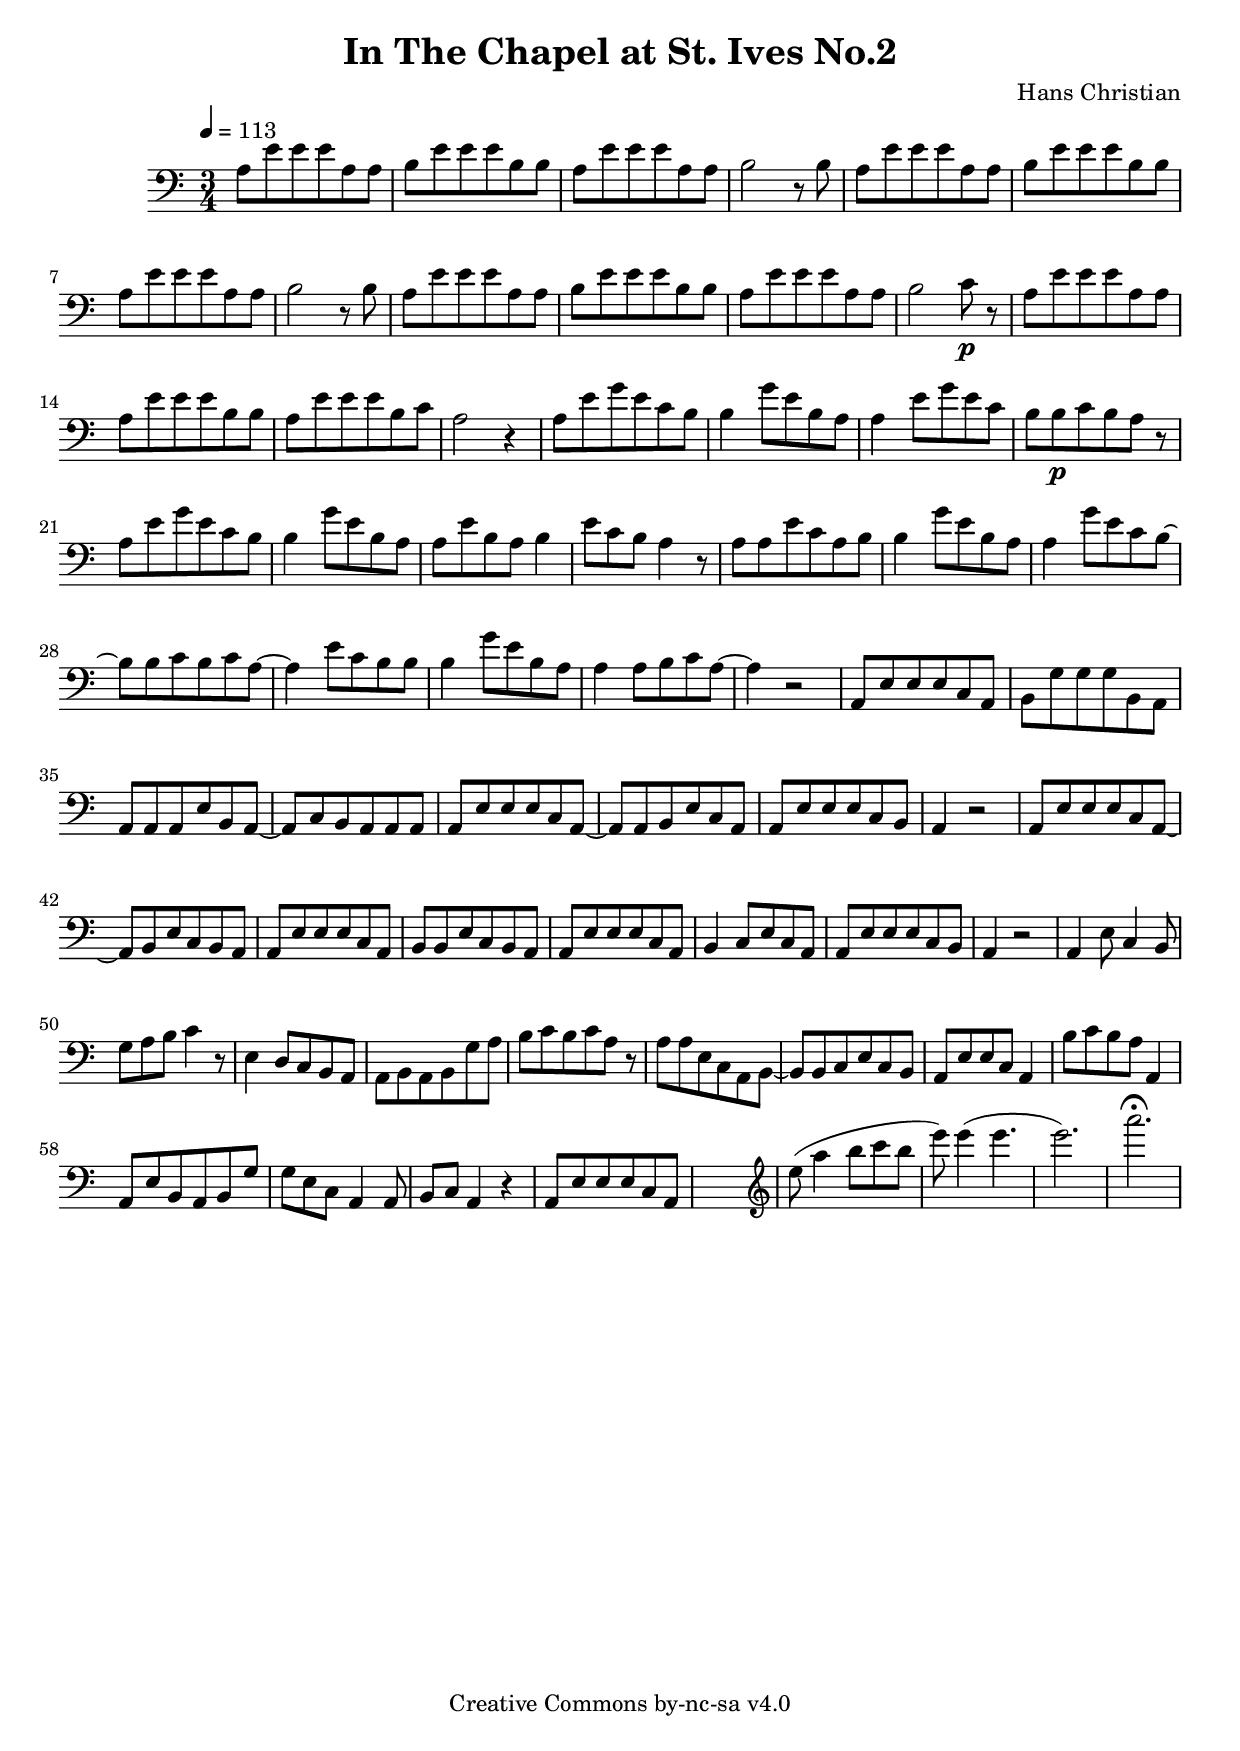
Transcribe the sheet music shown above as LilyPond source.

\header {
	title = "In The Chapel at St. Ives No.2"
	composer = "Hans Christian"
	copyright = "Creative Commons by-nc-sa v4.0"
}

\score {
	\new Staff \with {midiInstrument = #"cello"} <<
	\clef bass
	\time 3/4
	\tempo 4=113
	\relative {
	a8 e' e e a, a
	b e e e b b % 00:05 mark at the second e
	a e' e e a, a
	b2 r8 b

	a e' e e a, a % 00:10 mark at the end
	b e e e b b
	a e' e e a, a
	b2 r8 b

	a8 e' e e a, a % 00:15 mark at the opening a
	b e e e b b % measure 10
	a e' e e a, a
	b2 c8\p r % 00:20 mark at b

	a e' e e a, a
	a e' e e b b
	a e' e e b c % 00:25 mark at b
	a2 r4

	a8 e' g e c b
	b4 g'8 e b a % 00:30 mark at g
	a4 e'8 g e c % FIXME crescendo to piano here?
	b b\p c b a r8 % measure 20

	a8\! e' g e c b % 00:35 mark at c
	b4 g'8 e b a
	a e' b a b4
	e8 c b a4 r8 % 00:40 mark at a

	a a e' c a b
	b4 g'8 e b a
	a4 g'8 e c b~ % 00:45 mark at e
	b b c b c a~

	a4 e'8 c b b
	b4 g'8 e b a % measure 30
	a4 a8 b c a~ % 00:50 mark at the beginning of the measure %FIXME: something better than this long a a4 a8?
	a4 r2

	a,8 e' e e c a % 00:55 mark at c
	b g' g g b, a
	a a a e' b a~
	a c b a a a %FIXME that is mostly guesswork
	a e' e e c a~ % 01:00 mark at the beginning of the measure
	a a b e c a
	a e' e e c b
	a4 r2 % 01:05 mark at a; measure 40

	a8 e' e e c a~
	a b e c b a
	a e' e e c a % 01:10 mark at the second e
	b b e c b a
	a e' e e c a
	b4 c8 e c a % 01:15 mark at a
	a e' e e c b
	a4 r2

	a4 e'8 c4 b8 % 01:20 mark at b
	g'8 a b c4 r8 % measure 50
	e,4 d8 c b a
	a b a b g' a % 01:25 mark at first a
	b c b c a r % FIXME: decrescendo the last a into the rest?

	a a e c a b~ % 01:30 mark at the beginning
	b b c e c b
	a e' e c a4
	b'8 c b a a,4 % 01:35 mark at the second b
	a8 e' b a b g' % FIXME: the rhythm in here is probably broken
	g e c a4 a8
	b c a4 r4 % measure 60

	a8 e' e e c a % 01:40 mark at the beggining



	%END section
	% total work in progress. FIXME: port to relative notation.
	s2. %PLACEHOLDER
	\clef treble
	e'''8( a4 b8 c b %works better when played on the 2nd string, FIXME: add markers for that

	e8) e4( e4. % 09:00 mark
	e2.) %FIXME: measure the duration of this e group.
	a2.\fermata
	}


	>>
	\layout{}
	\midi{}
}
